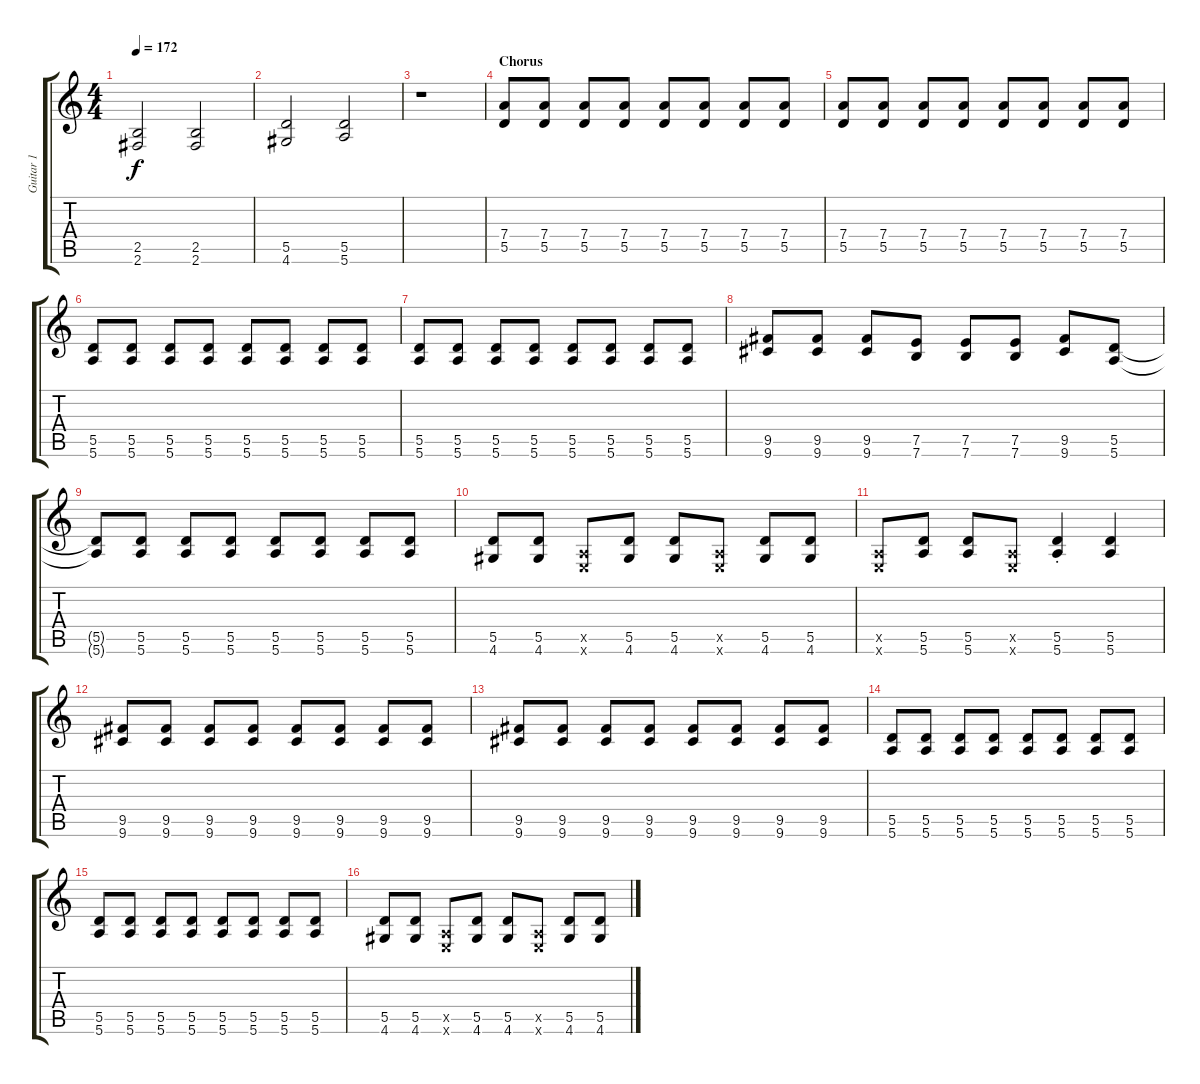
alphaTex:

\track ("Guitar 1" "Guitar 1") {instrument electricguitarclean}
\staff {score tabs}
\tuning (E4 B3 G3 D3 A2 E2) {hide}
\ts (4 4)
\tempo 172
\clef g2
\ks c
(2.5{t} 2.6{t}).2{dy f} (2.5 2.6).2 |
(5.5 4.6).2 (5.5 5.6).2 |
r.1 |
\section ("" "Chorus")
(7.4 5.5).8 (7.4 5.5).8 (7.4 5.5).8 (7.4 5.5).8 (7.4 5.5).8 (7.4 5.5).8 (7.4 5.5).8 (7.4 5.5).8 |
(7.4 5.5).8 (7.4 5.5).8 (7.4 5.5).8 (7.4 5.5).8 (7.4 5.5).8 (7.4 5.5).8 (7.4 5.5).8 (7.4 5.5).8 |
(5.5 5.6).8 (5.5 5.6).8 (5.5 5.6).8 (5.5 5.6).8 (5.5 5.6).8 (5.5 5.6).8 (5.5 5.6).8 (5.5 5.6).8 |
(5.5 5.6).8 (5.5 5.6).8 (5.5 5.6).8 (5.5 5.6).8 (5.5 5.6).8 (5.5 5.6).8 (5.5 5.6).8 (5.5 5.6).8 |
(9.5 9.6).8 (9.5 9.6).8 (9.5 9.6).8 (7.5 7.6).8 (7.5 7.6).8 (7.5 7.6).8 (9.5 9.6).8 (5.5 5.6).8 |
(5.5{t} 5.6{t}).8 (5.5 5.6).8 (5.5 5.6).8 (5.5 5.6).8 (5.5 5.6).8 (5.5 5.6).8 (5.5 5.6).8 (5.5 5.6).8 |
(5.5 4.6).8 (5.5 4.6).8 (0.5{x} 0.6{x}).8 (5.5 4.6).8 (5.5 4.6).8 (0.5{x} 0.6{x}).8 (5.5 4.6).8 (5.5 4.6).8 |
(0.5{x} 0.6{x}).8 (5.5 5.6).8 (5.5 5.6).8 (0.5{x} 0.6{x}).8 (5.5{st} 5.6{st}).4 (5.5 5.6).4 |
(9.5 9.6).8 (9.5 9.6).8 (9.5 9.6).8 (9.5 9.6).8 (9.5 9.6).8 (9.5 9.6).8 (9.5 9.6).8 (9.5 9.6).8 |
(9.5 9.6).8 (9.5 9.6).8 (9.5 9.6).8 (9.5 9.6).8 (9.5 9.6).8 (9.5 9.6).8 (9.5 9.6).8 (9.5 9.6).8 |
(5.5 5.6).8 (5.5 5.6).8 (5.5 5.6).8 (5.5 5.6).8 (5.5 5.6).8 (5.5 5.6).8 (5.5 5.6).8 (5.5 5.6).8 |
(5.5 5.6).8 (5.5 5.6).8 (5.5 5.6).8 (5.5 5.6).8 (5.5 5.6).8 (5.5 5.6).8 (5.5 5.6).8 (5.5 5.6).8 |
(5.5 4.6).8 (5.5 4.6).8 (0.5{x} 0.6{x}).8 (5.5 4.6).8 (5.5 4.6).8 (0.5{x} 0.6{x}).8 (5.5 4.6).8 (5.5 4.6).8
